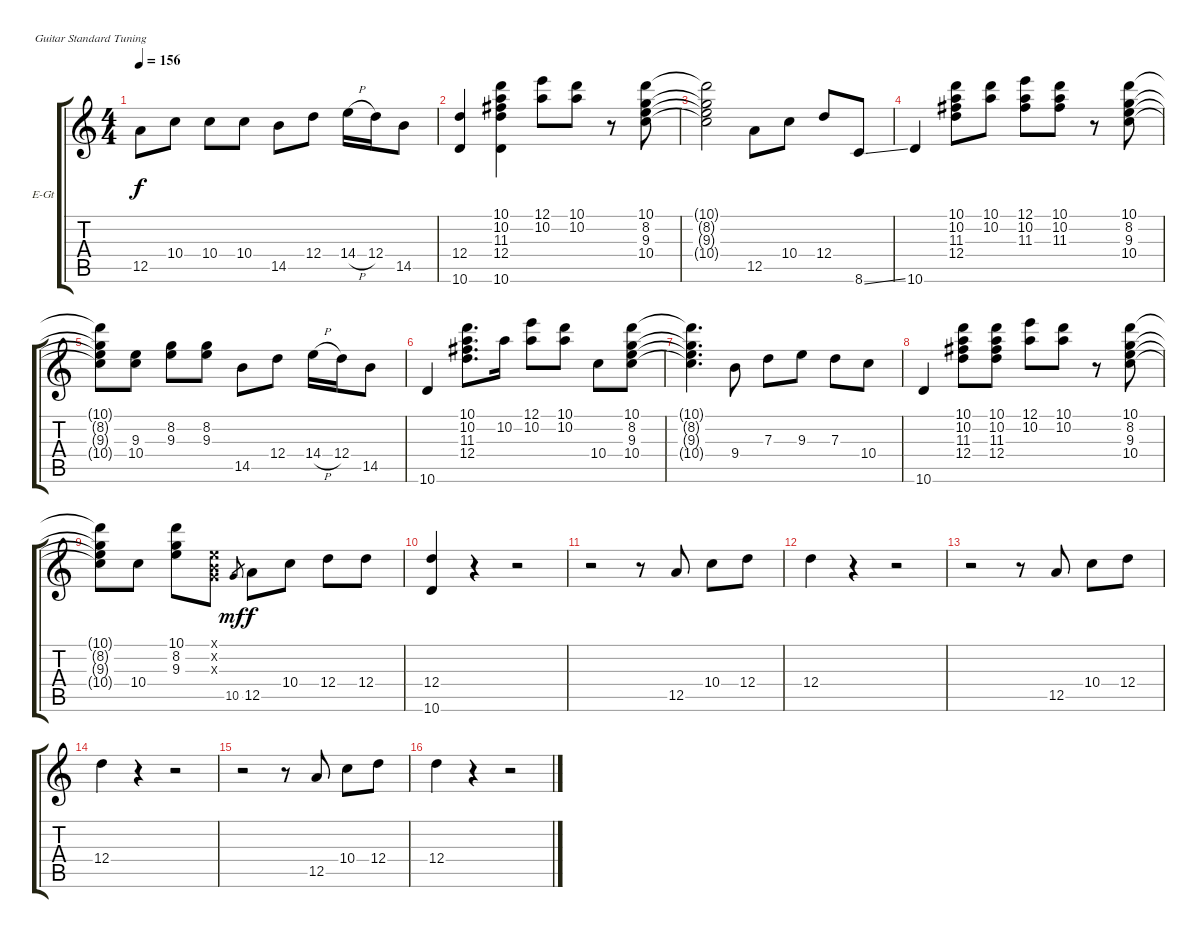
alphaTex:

\bracketExtendMode groupsimilarinstruments
\firstSystemTrackNameOrientation horizontal
\otherSystemsTrackNameOrientation horizontal
\track ("Jimi Hendrix" "E-Gt") {instrument overdrivenguitar}
\staff {score tabs}
\tuning (E4 B3 G3 D3 A2 E2)
\ts (4 4)
\tempo 156
\clef g2
\ks c
12.5.8{dy f} 10.4.8 10.4.8 10.4.8 14.5.8 12.4.8 14.4{h}.16 12.4.16 14.5.8 |
(12.4 10.6).4 (10.1 10.2 11.3 12.4 10.6).4 (12.1 10.2).8 (10.1 10.2).8 r.8 (10.1 8.2 9.3 10.4).8 |
(10.1{t} 8.2{t} 9.3{t} 10.4{t}).2 12.5.8 10.4.8 12.4.8 8.6{ss}.8 |
10.6.4 (10.1 10.2 11.3 12.4).8 (10.1 10.2).8 (12.1 10.2 11.3).8 (10.1 10.2 11.3).8 r.8 (10.1 8.2 9.3 10.4).8 |
(10.1{t} 8.2{t} 9.3{t} 10.4{t}).8 (9.3 10.4).8 (8.2 9.3).8 (8.2 9.3).8 14.5.8 12.4.8 14.4{h}.16 12.4.16 14.5.8 |
10.6.4 (10.1 10.2 11.3 12.4).8{d} 10.2.16 (12.1 10.2).8 (10.1 10.2).8 10.4.8 (10.1 8.2 9.3 10.4).8 |
(10.1{t} 8.2{t} 9.3{t} 10.4{t}).4{d} 9.4.8 7.3.8 9.3.8 7.3.8 10.4.8 |
10.6.4 (10.1 10.2 11.3 12.4).8 (10.1 10.2 11.3 12.4).8 (12.1 10.2).8 (10.1 10.2).8 r.8 (10.1 8.2 9.3 10.4).8 |
(10.1{t} 8.2{t} 9.3{t} 10.4{t}).8 10.4.8 (10.1 8.2 9.3).8 (0.1{x} 0.2{x} 0.3{x}).8 10.5.8{gr dy mf} 12.5.8{dy f} 10.4.8 12.4.8 12.4.8 |
(12.4 10.6).4 r.4 r.2 |
r.2 r.8 12.5.8 10.4.8 12.4.8 |
12.4.4 r.4 r.2 |
r.2 r.8 12.5.8 10.4.8 12.4.8 |
12.4.4 r.4 r.2 |
r.2 r.8 12.5.8 10.4.8 12.4.8 |
12.4.4 r.4 r.2
